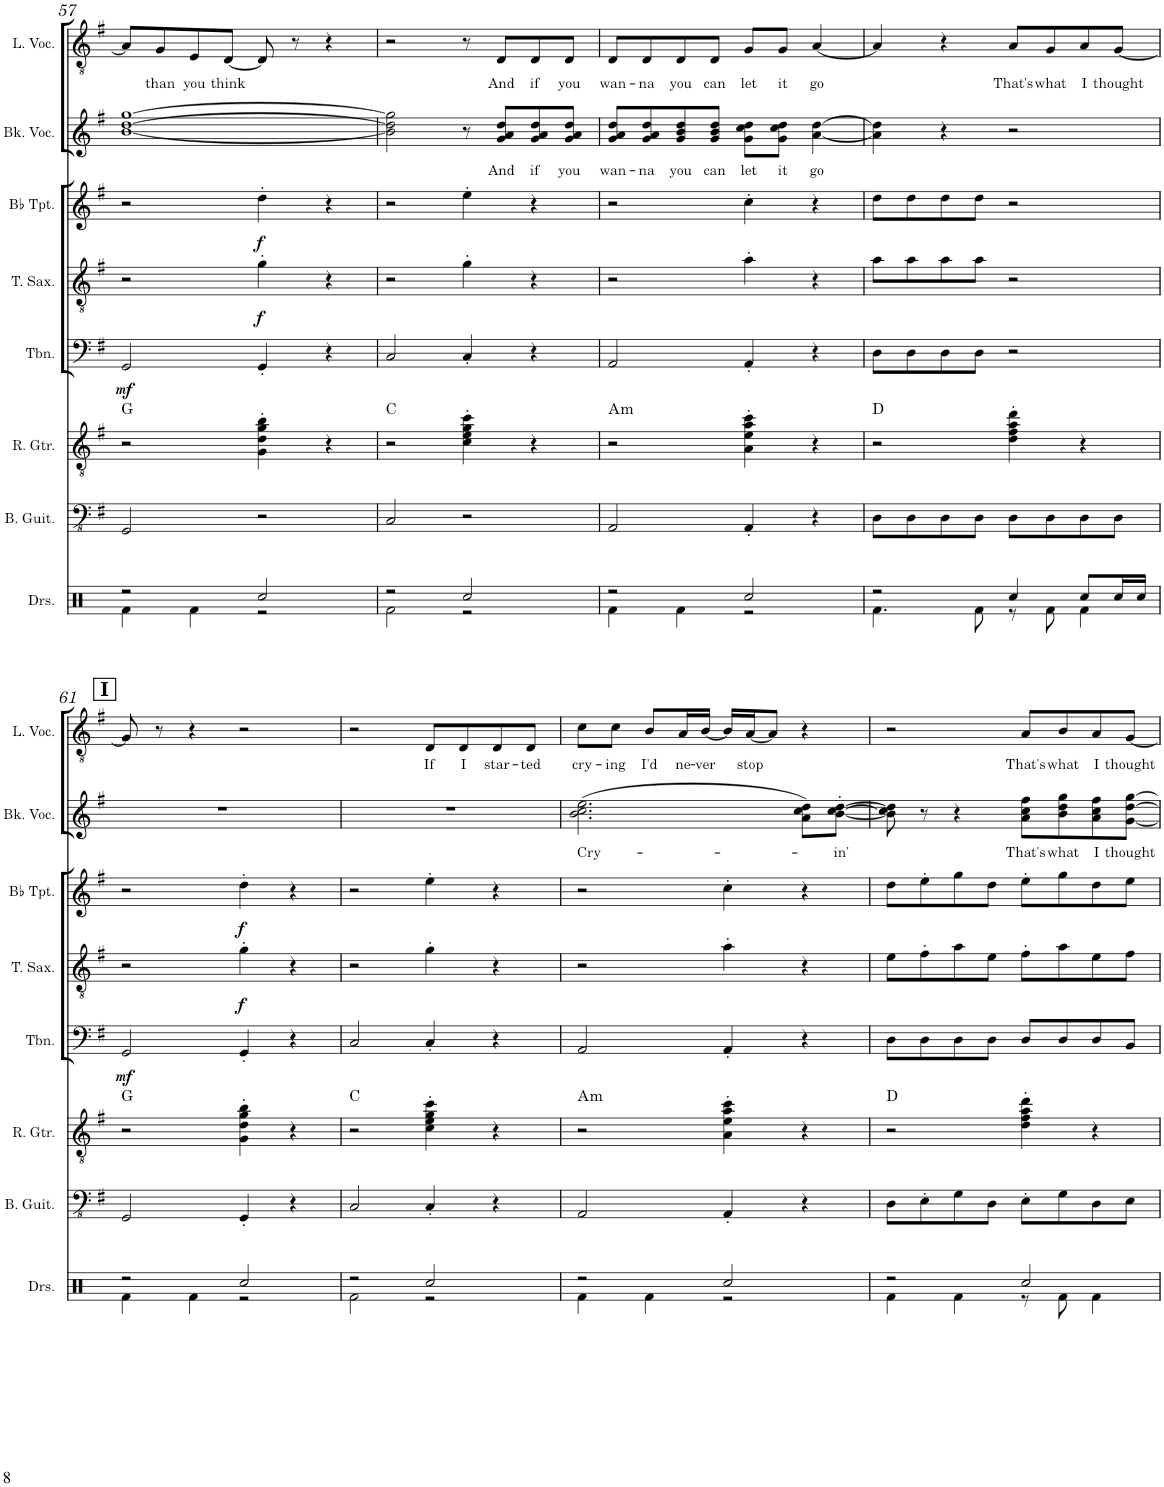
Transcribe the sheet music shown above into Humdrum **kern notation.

**kern	**kern	**kern	**harte	**kern	**dynam	**kern	**dynam	**kern	**dynam	**kern	**text	**kern	**text
*part8	*part7	*part6	*part6	*part5	*part5	*part4	*part4	*part3	*part3	*part2	*part2	*part1	*part1
*staff8	*staff7	*staff6	*	*staff5	*staff5	*staff4	*staff4	*staff3	*staff3	*staff2	*staff2	*staff1	*staff1
*I"Drumset	*I"Bass Guitar	*I"Rhythm Guitar	*	*I"Trombone	*	*I"Tenor Saxophone	*	*I"Bb Trumpet	*	*I"Backing Vocals	*	*I"Lead Vocals	*
*I'Drs.	*I'B. Guit.	*I'R. Gtr.	*	*I'Tbn.	*	*I'T. Sax.	*	*I'Bb Tpt.	*	*I'Bk. Voc.	*	*I'L. Voc.	*
!!LO:PB:g=z
*clefX	*clefFv4	*clefGv2	*	*clefF4	*	*clefGv2	*	*clefG2	*	*clefG2	*	*clefGv2	*
*	*	*	*	*	*	*ITrd8c14	*	*ITrd1c2	*	*	*	*	*
*k[]	*k[f#]	*k[f#]	*	*k[f#]	*	*k[f#]	*	*k[f#]	*	*k[f#]	*	*k[f#]	*
*M4/4	*M4/4	*M4/4	*	*M4/4	*	*M4/4	*	*M4/4	*	*M4/4	*	*M4/4	*
=57	=57	=57	=57	=57	=57	=57	=57	=57	=57	=57	=57	=57	=57
*^	*	*	*	*	*	*	*	*	*	*	*	*	*
!	!	!	!	!	!	!LO:DY:b	!	!	!	!	!	!	!	!
2r	4Rf\	2GGG/	2r	G:maj	2GG/	mf	2r	.	2r	.	[1b [1dd [1gg	.	8A/L]	.
!	!	!	!	!	!	!	!	!	!	!	!	!	!	!LO:LY:b
.	.	.	.	.	.	.	.	.	.	.	.	.	8G/	than
!	!	!	!	!	!	!	!	!	!	!	!	!	!	!LO:LY:b
.	4Rf\	.	.	.	.	.	.	.	.	.	.	.	8E/	you
!	!	!	!	!	!	!	!	!	!	!	!	!	!	!LO:LY:b
.	.	.	.	.	.	.	.	.	.	.	.	.	[8D/J	think
!	!	!	!	!	!	!	!	!LO:DY:b	!	!LO:DY:b	!	!	!	!
2Rcc/	2r	2r	4G\' 4d\' 4g\' 4b\'	.	4GG'/	.	4g'\	f	4dd'\	f	.	.	8D/]	.
.	.	.	.	.	.	.	.	.	.	.	.	.	8r	.
.	.	.	4r	.	4r	.	4r	.	4r	.	.	.	4r	.
=58	=58	=58	=58	=58	=58	=58	=58	=58	=58	=58	=58	=58	=58	=58
2r	2Rf\	2CC/	2r	C:maj	2C/	.	2r	.	2r	.	2b\] 2dd\] 2gg\]	.	2r	.
2Rcc/	2r	2r	4c\' 4e\' 4g\' 4cc\'	.	4C'/	.	4g'\	.	4ee'\	.	8r	.	8r	.
!	!	!	!	!	!	!	!	!	!	!	!	!LO:LY:b	!	!LO:LY:b
.	.	.	.	.	.	.	.	.	.	.	8g/ 8a/ 8dd/L	And	8D/L	And
!	!	!	!	!	!	!	!	!	!	!	!	!LO:LY:b	!	!LO:LY:b
.	.	.	4r	.	4r	.	4r	.	4r	.	8g/ 8a/ 8dd/	if	8D/	if
!	!	!	!	!	!	!	!	!	!	!	!	!LO:LY:b	!	!LO:LY:b
.	.	.	.	.	.	.	.	.	.	.	8g/ 8a/ 8dd/J	you	8D/J	you
=59	=59	=59	=59	=59	=59	=59	=59	=59	=59	=59	=59	=59	=59	=59
!	!	!	!	!LO:H:kt=m	!	!	!	!	!	!	!	!LO:LY:b	!	!LO:LY:b
2r	4Rf\	2AAA/	2r	A:min	2AA/	.	2r	.	2r	.	8g/ 8a/ 8dd/L	wan-	8D/L	wan-
!	!	!	!	!	!	!	!	!	!	!	!	!LO:LY:b	!	!LO:LY:b
.	.	.	.	.	.	.	.	.	.	.	8g/ 8a/ 8dd/	-na	8D/	-na
!	!	!	!	!	!	!	!	!	!	!	!	!LO:LY:b	!	!LO:LY:b
.	4Rf\	.	.	.	.	.	.	.	.	.	8g/ 8b/ 8dd/	you	8D/	you
!	!	!	!	!	!	!	!	!	!	!	!	!LO:LY:b	!	!LO:LY:b
.	.	.	.	.	.	.	.	.	.	.	8g/ 8b/ 8dd/J	can	8D/J	can
!	!	!	!	!	!	!	!	!	!	!	!	!LO:LY:b	!	!LO:LY:b
2Rcc/	2r	4AAA'/	4A\' 4e\' 4a\' 4cc\'	.	4AA'/	.	4a'\	.	4cc'\	.	8g\ 8cc\ 8dd\L	let	8G/L	let
!	!	!	!	!	!	!	!	!	!	!	!	!LO:LY:b	!	!LO:LY:b
.	.	.	.	.	.	.	.	.	.	.	8g\ 8cc\ 8dd\J	it	8G/J	it
!	!	!	!	!	!	!	!	!	!	!	!	!LO:LY:b	!	!LO:LY:b
.	.	4r	4r	.	4r	.	4r	.	4r	.	[4a\ [4dd\	go	[4A/	go
=60	=60	=60	=60	=60	=60	=60	=60	=60	=60	=60	=60	=60	=60	=60
2r	4.Rf\	8DD\L	2r	D:maj	8D\L	.	8a\L	.	8dd\L	.	4a\] 4dd\]	.	4A/]	.
.	.	8DD\	.	.	8D\	.	8a\	.	8dd\	.	.	.	.	.
.	.	8DD\	.	.	8D\	.	8a\	.	8dd\	.	4r	.	4r	.
.	8Rf\	8DD\J	.	.	8D\J	.	8a\J	.	8dd\J	.	.	.	.	.
!	!	!	!	!	!	!	!	!	!	!	!	!	!	!LO:LY:b
4Rcc/	8r	8DD\L	4d\' 4f#\' 4a\' 4dd\'	.	2r	.	2r	.	2r	.	2r	.	8A/L	That's
!	!	!	!	!	!	!	!	!	!	!	!	!	!	!LO:LY:b
.	8Rf\	8DD\	.	.	.	.	.	.	.	.	.	.	8G/	what
!	!	!	!	!	!	!	!	!	!	!	!	!	!	!LO:LY:b
8Rcc/L	4Rf\	8DD\	4r	.	.	.	.	.	.	.	.	.	8A/	I
!	!	!	!	!	!	!	!	!	!	!	!	!	!	!LO:LY:b
16Rcc/L	.	8DD\J	.	.	.	.	.	.	.	.	.	.	[8G/J	thought
16Rcc/JJ	.	.	.	.	.	.	.	.	.	.	.	.	.	.
!!LO:LB:g=z
!!LO:REH:place=s1:a:B:cj:fs=14:t=I
=61	=61	=61	=61	=61	=61	=61	=61	=61	=61	=61	=61	=61	=61	=61
!	!	!	!	!	!	!LO:DY:b	!	!	!	!	!	!	!	!
2r	4Rf\	2GGG/	2r	G:maj	2GG/	mf	2r	.	2r	.	1r	.	8G/]	.
.	.	.	.	.	.	.	.	.	.	.	.	.	8r	.
.	4Rf\	.	.	.	.	.	.	.	.	.	.	.	4r	.
!	!	!	!	!	!	!	!	!LO:DY:b	!	!LO:DY:b	!	!	!	!
2Rcc/	2r	4GGG'/	4G\' 4d\' 4g\' 4b\'	.	4GG'/	.	4g'\	f	4dd'\	f	.	.	2r	.
.	.	4r	4r	.	4r	.	4r	.	4r	.	.	.	.	.
=62	=62	=62	=62	=62	=62	=62	=62	=62	=62	=62	=62	=62	=62	=62
2r	2Rf\	2CC/	2r	C:maj	2C/	.	2r	.	2r	.	1r	.	2r	.
!	!	!	!	!	!	!	!	!	!	!	!	!	!	!LO:LY:b
2Rcc/	2r	4CC'/	4c\' 4e\' 4g\' 4cc\'	.	4C'/	.	4g'\	.	4ee'\	.	.	.	8D/L	If
!	!	!	!	!	!	!	!	!	!	!	!	!	!	!LO:LY:b
.	.	.	.	.	.	.	.	.	.	.	.	.	8D/	I
!	!	!	!	!	!	!	!	!	!	!	!	!	!	!LO:LY:b
.	.	4r	4r	.	4r	.	4r	.	4r	.	.	.	8D/	star-
!	!	!	!	!	!	!	!	!	!	!	!	!	!	!LO:LY:b
.	.	.	.	.	.	.	.	.	.	.	.	.	8D/J	-ted
=63	=63	=63	=63	=63	=63	=63	=63	=63	=63	=63	=63	=63	=63	=63
!	!	!	!	!LO:H:kt=m	!	!	!	!	!	!	!	!LO:LY:b	!	!LO:LY:b
2r	4Rf\	2AAA/	2r	A:min	2AA/	.	2r	.	2r	.	(2.b\ 2.cc\ 2.ee\	Cry-	8c\L	cry-
!	!	!	!	!	!	!	!	!	!	!	!	!	!	!LO:LY:b
.	.	.	.	.	.	.	.	.	.	.	.	.	8c\J	-ing
!	!	!	!	!	!	!	!	!	!	!	!	!	!	!LO:LY:b
.	4Rf\	.	.	.	.	.	.	.	.	.	.	.	8B/L	I'd
!	!	!	!	!	!	!	!	!	!	!	!	!	!	!LO:LY:b
.	.	.	.	.	.	.	.	.	.	.	.	.	16A/L	ne-
!	!	!	!	!	!	!	!	!	!	!	!	!	!	!LO:LY:b
.	.	.	.	.	.	.	.	.	.	.	.	.	[16B/JJ	-ver
2Rcc/	2r	4AAA'/	4A\' 4e\' 4a\' 4cc\'	.	4AA'/	.	4a'\	.	4cc'\	.	.	.	16B/LL]	.
!	!	!	!	!	!	!	!	!	!	!	!	!	!	!LO:LY:b
.	.	.	.	.	.	.	.	.	.	.	.	.	[16A/J	stop
.	.	.	.	.	.	.	.	.	.	.	.	.	8A/J]	.
.	.	4r	4r	.	4r	.	4r	.	4r	.	8a\ 8cc\ 8dd\L)	.	4r	.
!	!	!	!	!	!	!	!	!	!	!	!	!LO:LY:b	!	!
.	.	.	.	.	.	.	.	.	.	.	[8b\' [8cc\' [8dd\'J	-in'	.	.
=64	=64	=64	=64	=64	=64	=64	=64	=64	=64	=64	=64	=64	=64	=64
2r	4Rf\	8DD\L	2r	D:maj	8D\L	.	8e\L	.	8dd\L	.	8b\] 8cc\] 8dd\]	.	2r	.
.	.	8EE'\	.	.	8D\	.	8f#'\	.	8ee'\	.	8r	.	.	.
.	4Rf\	8GG\	.	.	8D\	.	8a\	.	8gg\	.	4r	.	.	.
.	.	8DD\J	.	.	8D\J	.	8e\J	.	8dd\J	.	.	.	.	.
!	!	!	!	!	!	!	!	!	!	!	!	!LO:LY:b	!	!LO:LY:b
2Rcc/	8r	8EE'\L	4d\' 4f#\' 4a\' 4dd\'	.	8D/L	.	8f#'\L	.	8ee'\L	.	8a\ 8cc\ 8ff#\L	That's	8A/L	That's
!	!	!	!	!	!	!	!	!	!	!	!	!LO:LY:b	!	!LO:LY:b
.	8Rf\	8GG\	.	.	8D/	.	8a\	.	8gg\	.	8b\ 8dd\ 8gg\	what	8B/	what
!	!	!	!	!	!	!	!	!	!	!	!	!LO:LY:b	!	!LO:LY:b
.	4Rf\	8DD\	4r	.	8D/	.	8e\	.	8dd\	.	8a\ 8cc\ 8ff#\	I	8A/	I
!	!	!	!	!	!	!	!	!	!	!	!	!LO:LY:b	!	!LO:LY:b
.	.	8EE\J	.	.	8BB/J	.	8f#\J	.	8ee\J	.	[8g\ [8dd\ [8gg\J	thought	[8G/J	thought
*v	*v	*	*	*	*	*	*	*	*	*	*	*	*	*
=	=	=	=	=	=	=	=	=	=	=	=	=	=
*-	*-	*-	*-	*-	*-	*-	*-	*-	*-	*-	*-	*-	*-
